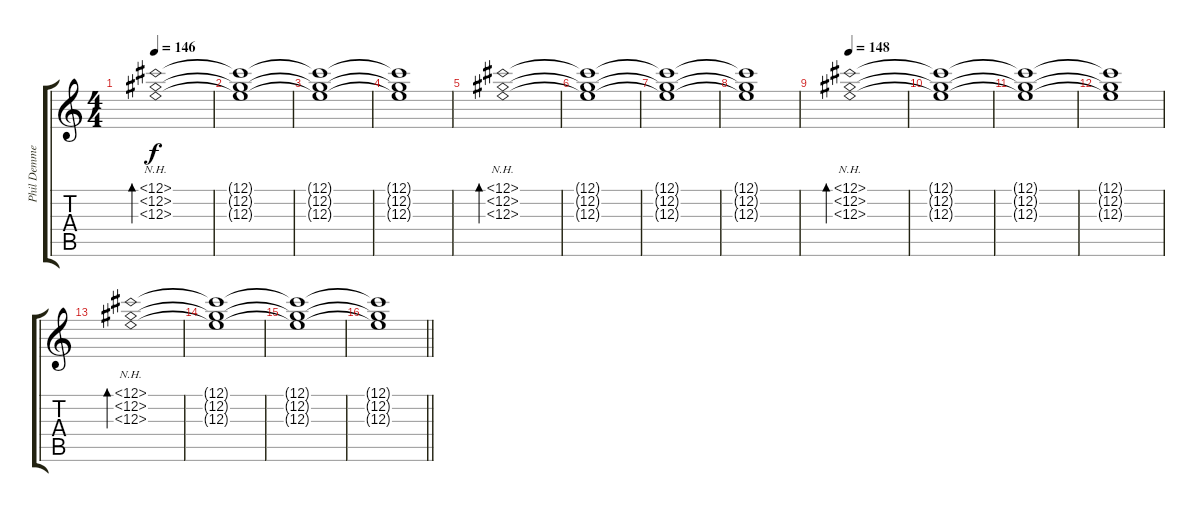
\track ("Phil Demmel Cl" "Phil Demme") {instrument electricguitarclean}
\staff {score tabs}
\tuning (Db4 Ab3 E3 B2 Gb2 B1) {hide}
\ts (4 4)
\tempo 146
\clef g2
\ks c
(12.1{nh} 12.2{nh} 12.3{nh}).1{bd 480 dy f} |
(12.1{t} 12.2{t} 12.3{t}).1 |
(12.1{t} 12.2{t} 12.3{t}).1 |
(12.1{t} 12.2{t} 12.3{t}).1 |
(12.1{nh} 12.2{nh} 12.3{nh}).1{bd 480} |
(12.1{t} 12.2{t} 12.3{t}).1 |
(12.1{t} 12.2{t} 12.3{t}).1 |
(12.1{t} 12.2{t} 12.3{t}).1 |
\tempo 148
(12.1{nh} 12.2{nh} 12.3{nh}).1{bd 480} |
(12.1{t} 12.2{t} 12.3{t}).1 |
(12.1{t} 12.2{t} 12.3{t}).1 |
(12.1{t} 12.2{t} 12.3{t}).1 |
(12.1{nh} 12.2{nh} 12.3{nh}).1{bd 480} |
(12.1{t} 12.2{t} 12.3{t}).1 |
(12.1{t} 12.2{t} 12.3{t}).1 |
\barLineRight lightlight
(12.1{t} 12.2{t} 12.3{t}).1
